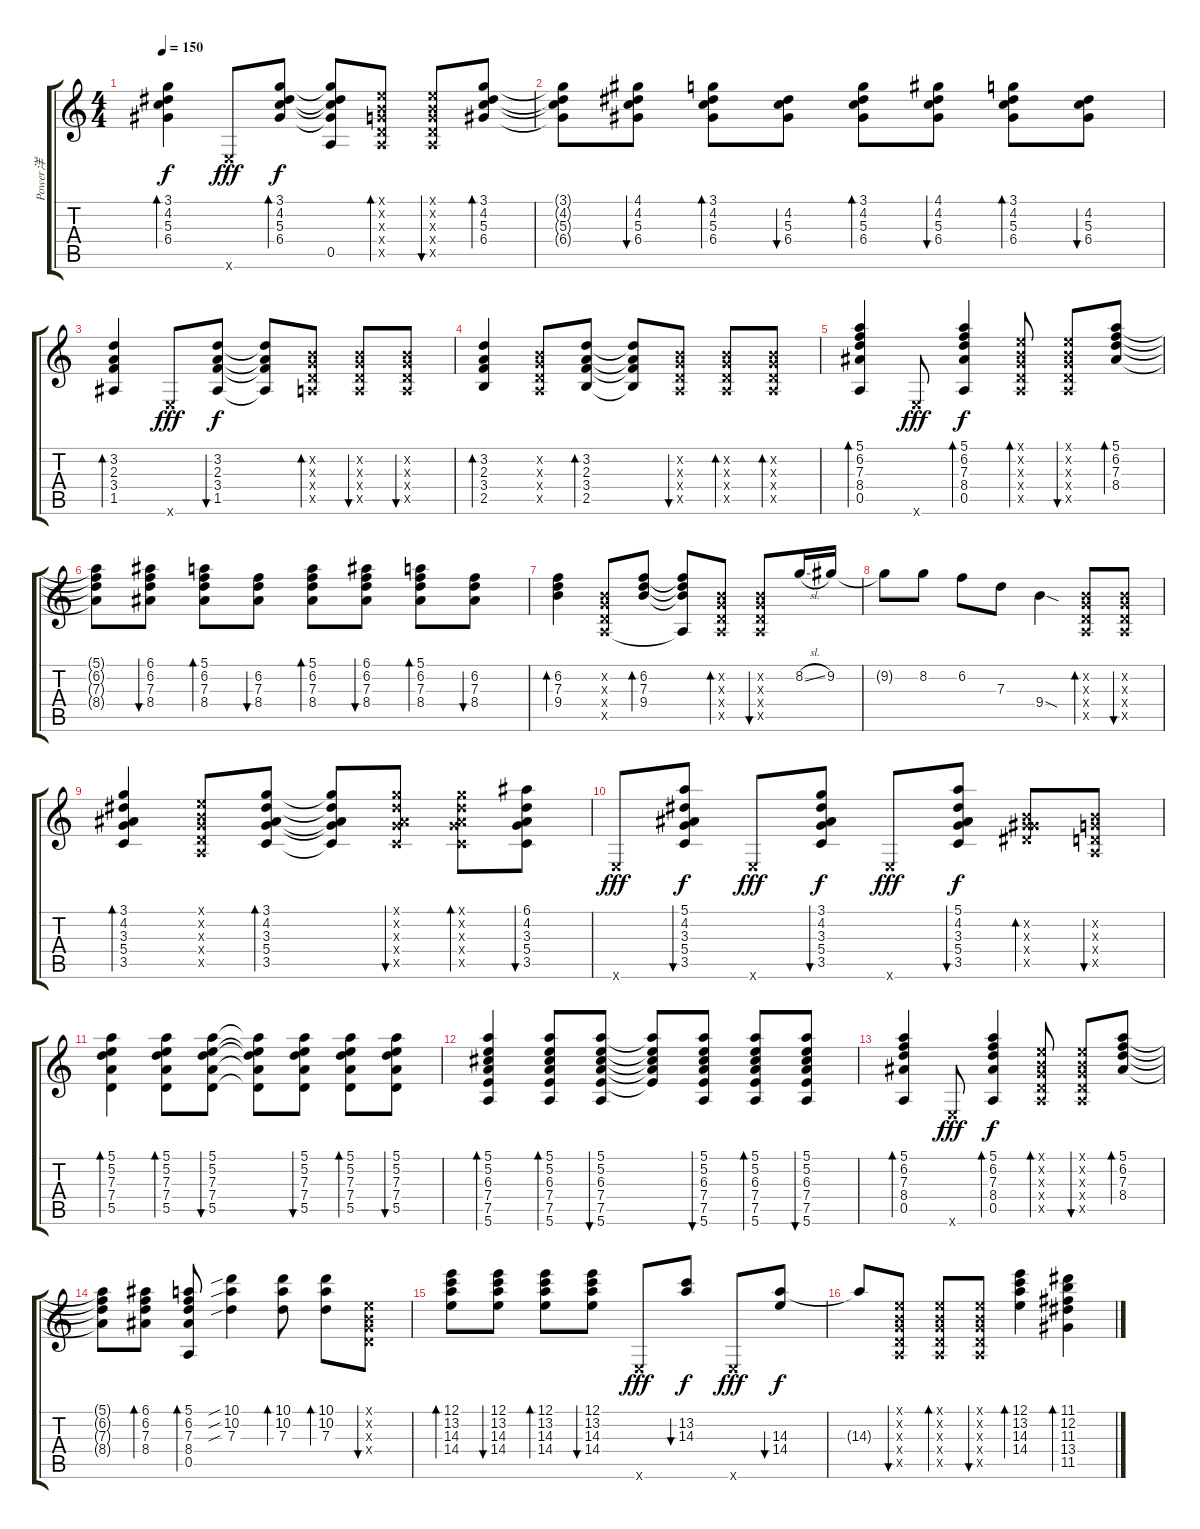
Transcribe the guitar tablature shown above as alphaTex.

\track ("Power洋" "Power洋") {instrument acousticguitarsteel}
\staff {score tabs}
\tuning (E4 B3 G3 D3 A2 E2) {hide}
\ts (4 4)
\tempo 150
\clef g2
\ks c
(3.1 4.2 5.3 6.4).4{bd 120 dy f} 0.6{x}.8{dy fff} (3.1 4.2 5.3 6.4).8{bd 120 dy f} (3.1{t} 4.2{t} 5.3{t} 6.4{t} 0.5{t}).8 (0.1{x} 0.2{x} 0.3{x} 0.4{x} 0.5{x}).8{bd 120} (0.1{x} 0.2{x} 0.3{x} 0.4{x} 0.5{x}).8{bu 120} (3.1 4.2 5.3 6.4).8{bd 120} |
(3.1{t} 4.2{t} 5.3{t} 6.4{t}).8 (4.1 4.2 5.3 6.4).8{bu 120} (3.1 4.2 5.3 6.4).8{bd 120} (4.2 5.3 6.4).8{bu 120} (3.1 4.2 5.3 6.4).8{bd 120} (4.1 4.2 5.3 6.4).8{bu 120} (3.1 4.2 5.3 6.4).8{bd 120} (4.2 5.3 6.4).8{bu 120} |
(3.2 2.3 3.4 1.5).4{bd 120} 0.6{x}.8{dy fff} (3.2 2.3 3.4 1.5).8{bu 120 dy f} (3.2{t} 2.3{t} 3.4{t} 1.5{t}).8 (0.2{x} 0.3{x} 0.4{x} 0.5{x}).8{bd 120} (0.2{x} 0.3{x} 0.4{x} 0.5{x}).8{bu 120} (0.2{x} 0.3{x} 0.4{x} 0.5{x}).8{bu 120} |
(3.2 2.3 3.4 2.5).4{bd 120} (0.2{x} 0.3{x} 0.4{x} 0.5{x}).8 (3.2 2.3 3.4 2.5).8{bd 120} (3.2{t} 2.3{t} 3.4{t} 2.5{t}).8 (0.2{x} 0.3{x} 0.4{x} 0.5{x}).8{bu 120} (0.2{x} 0.3{x} 0.4{x} 0.5{x}).8{bd 120} (0.2{x} 0.3{x} 0.4{x} 0.5{x}).8{bd 120} |
(5.1 6.2 7.3 8.4 0.5).4{bd 120} 0.6{x}.8{dy fff} (5.1 6.2 7.3 8.4 0.5).4{bd 120 dy f} (0.1{x} 0.2{x} 0.3{x} 0.4{x} 0.5{x}).8{bd 120} (0.1{x} 0.2{x} 0.3{x} 0.4{x} 0.5{x}).8{bu 120} (5.1 6.2 7.3 8.4).8{bd 120} |
(5.1{t} 6.2{t} 7.3{t} 8.4{t}).8 (6.1 6.2 7.3 8.4).8{bu 120} (5.1 6.2 7.3 8.4).8{bd 120} (6.2 7.3 8.4).8{bu 120} (5.1 6.2 7.3 8.4).8{bd 120} (6.1 6.2 7.3 8.4).8{bu 120} (5.1 6.2 7.3 8.4).8{bd 120} (6.2 7.3 8.4).8{bu 120} |
(6.2 7.3 9.4).4{bd 120} (0.2{x} 0.3{x} 0.4{x} 0.5{x}).8 (6.2 7.3 9.4).8{bd 120} (6.2{t} 7.3{t} 9.4{t} 0.5{t}).8 (0.2{x} 0.3{x} 0.4{x} 0.5{x}).8{bd 120} (0.2{x} 0.3{x} 0.4{x} 0.5{x}).8{bu 120} 8.2{sl}.16 9.2.16 |
9.2{t}.8 8.2.8 6.2.8 7.3.8 9.4{sod}.4 (0.2{x} 0.3{x} 0.4{x} 0.5{x}).8{bd 120} (0.2{x} 0.3{x} 0.4{x} 0.5{x}).8{bu 120} |
(3.1 4.2 3.3 5.4 3.5).4{bd 120} (0.1{x} 0.2{x} 0.3{x} 0.4{x} 0.5{x}).8 (3.1 4.2 3.3 5.4 3.5).8{bd 120} (3.1{t} 4.2{t} 3.3{t} 5.4{t} 3.5{t}).8 (3.1{x} 4.2{x} 3.3{x} 5.4{x} 3.5{x}).8{bu 120} (3.1{x} 4.2{x} 3.3{x} 5.4{x} 3.5{x}).8{bd 120} (6.1 4.2 3.3 5.4 3.5).8{bu 120} |
0.6{x}.8{dy fff} (5.1 4.2 3.3 5.4 3.5).8{bu 120 dy f} 0.6{x}.8{dy fff} (3.1 4.2 3.3 5.4 3.5).8{bu 120 dy f} 0.6{x}.8{dy fff} (5.1 4.2 3.3 5.4 3.5).8{bu 120 dy f} (0.2{x} 0.3{x} 6.4{x} 6.5{x}).8{bd 120} (0.2{x} 0.3{x} 0.4{x} 0.5{x}).8{bu 120} |
(5.1 5.2 7.3 7.4 5.5).4{bd 120} (5.1 5.2 7.3 7.4 5.5).8{bd 120} (5.1 5.2 7.3 7.4 5.5).8{bu 120} (5.1{t} 5.2{t} 7.3{t} 7.4{t} 5.5{t}).8 (5.1 5.2 7.3 7.4 5.5).8{bu 120} (5.1 5.2 7.3 7.4 5.5).8{bd 120} (5.1 5.2 7.3 7.4 5.5).8{bu 120} |
(5.1 5.2 6.3 7.4 7.5 5.6).4{bd 120} (5.1 5.2 6.3 7.4 7.5 5.6).8{bd 120} (5.1 5.2 6.3 7.4 7.5 5.6).8{bu 120} (5.1{t} 5.2{t} 6.3{t} 7.4{t} 7.5{t}).8 (5.1 5.2 6.3 7.4 7.5 5.6).8{bu 120} (5.1 5.2 6.3 7.4 7.5 5.6).8{bd 120} (5.1 5.2 6.3 7.4 7.5 5.6).8{bu 120} |
(5.1 6.2 7.3 8.4 0.5).4{bd 120} 0.6{x}.8{dy fff} (5.1 6.2 7.3 8.4 0.5).4{bd 120 dy f} (0.1{x} 0.2{x} 0.3{x} 0.4{x} 0.5{x}).8{bd 120} (0.1{x} 0.2{x} 0.3{x} 0.4{x} 0.5{x}).8{bu 120} (5.1 6.2 7.3 8.4).8{bd 120} |
(5.1{t} 6.2{t} 7.3{t} 8.4{t}).8 (6.1 6.2 7.3 8.4).8{bd 120} (5.1 6.2 7.3 8.4 0.5).8{bd 120} (10.1{sib} 10.2{sib} 7.3{sib}).4 (10.1 10.2 7.3).8{bd 120} (10.1 10.2 7.3).8{bd 120} (0.1{x} 0.2{x} 0.3{x} 0.4{x}).8{bu 120} |
(12.1 13.2 14.3 14.4).8{bd 120} (12.1 13.2 14.3 14.4).8{bu 120} (12.1 13.2 14.3 14.4).8{bd 120} (12.1 13.2 14.3 14.4).8{bu 120} 0.6{x}.8{dy fff} (13.2 14.3).8{bu 120 dy f} 0.6{x}.8{dy fff} (14.3 14.4).8{bu 120 dy f} |
14.3{t}.8 (0.1{x} 0.2{x} 0.3{x} 0.4{x} 0.5{x}).8{bu 120} (0.1{x} 0.2{x} 0.3{x} 0.4{x} 0.5{x}).8{bd 120} (0.1{x} 0.2{x} 0.3{x} 0.4{x} 0.5{x}).8{bu 120} (12.1 13.2 14.3 14.4).4{bd 120} (11.1 12.2 11.3 13.4 11.5).4{bd 120}
